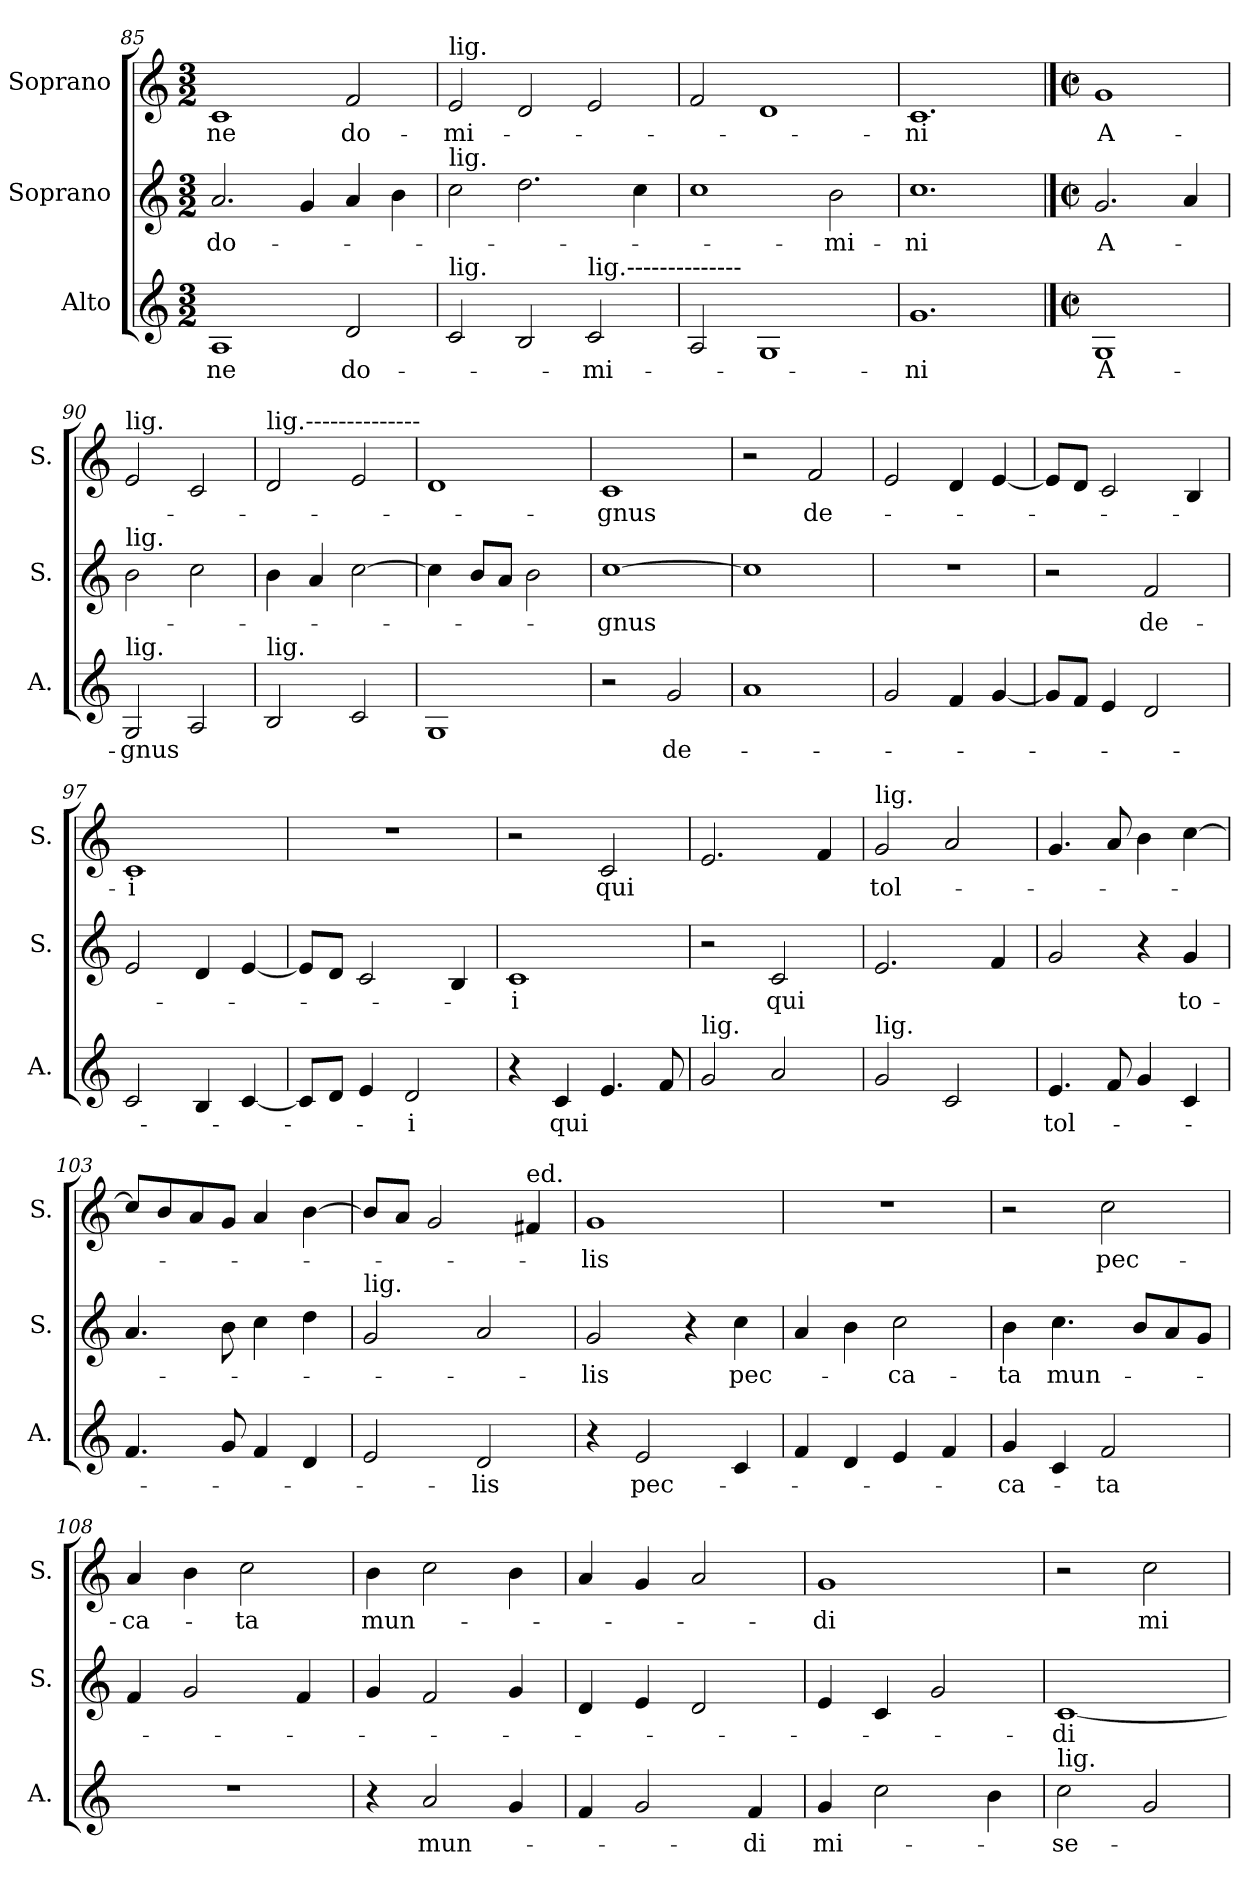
**kern	**text	**kern	**text	**kern	**text
*part3	*part3	*part2	*part2	*part1	*part1
*staff3	*staff3	*staff2	*staff2	*staff1	*staff1
*I"Alto	*	*I"Soprano	*	*I"Soprano	*
*I'A.	*	*I'S.	*	*I'S.	*
*clefG2	*	*clefG2	*	*clefG2	*
*k[]	*	*k[]	*	*k[]	*
*M3/2	*	*M3/2	*	*M3/2	*
=85	=85	=85	=85	=85	=85
!	!LO:LY:b	!	!LO:LY:b	!	!LO:LY:b
1A	-ne	2.a/	do-	1c	-ne
.	.	4g/	.	.	.
!	!LO:LY:b	!	!	!	!LO:LY:b
2d/	do-	4a/	.	2f/	do-
.	.	4b\	.	.	.
=86	=86	=86	=86	=86	=86
!	!	!	!	!LO:TX:a:t=lig.	!
!	!	!LO:TX:a:t=lig.	!	!	!
!LO:TX:a:t=lig.	!	!	!	!	!
!	!	!	!	!	!LO:LY:b
2c/	.	2cc\	.	2e/	-mi-
2B/	.	2.dd\	.	2d/	.
!LO:TX:a:t=lig.--------------	!	!	!	!	!
!	!LO:LY:b	!	!	!	!
2c/	-mi-	.	.	2e/	.
.	.	4cc\	.	.	.
=87	=87	=87	=87	=87	=87
2A/	.	1cc	.	2f/	.
1G	.	.	.	1d	.
!	!	!	!LO:LY:b	!	!
.	.	2b\	mi-	.	.
=88	=88	=88	=88	=88	=88
!	!LO:LY:b	!	!LO:LY:b	!	!LO:LY:b
1.g	-ni	1.cc	-ni	1.c	-ni
==89	==89	==89	==89	==89	==89
*M2/2	*	*M2/2	*	*M2/2	*
*met(c|)	*	*met(c|)	*	*met(c|)	*
!	!LO:LY:b	!	!LO:LY:b	!	!LO:LY:b
1G	A-	2.g/	A-	1g	A-
.	.	4a/	.	.	.
=90	=90	=90	=90	=90	=90
!	!	!	!	!LO:TX:a:t=lig.	!
!	!	!LO:TX:a:t=lig.	!	!	!
!LO:TX:a:t=lig.	!	!	!	!	!
!	!LO:LY:b	!	!	!	!
2G/	-gnus	2b\	.	2e/	.
2A/	.	2cc\	.	2c/	.
=91	=91	=91	=91	=91	=91
!	!	!	!	!LO:TX:a:t=lig.--------------	!
!LO:TX:a:t=lig.	!	!	!	!	!
2B/	.	4b\	.	2d/	.
.	.	4a/	.	.	.
2c/	.	[2cc\	.	2e/	.
=92	=92	=92	=92	=92	=92
1G	.	4cc\]	.	1d	.
.	.	8b/L	.	.	.
.	.	8a/J	.	.	.
.	.	2b\	.	.	.
=93	=93	=93	=93	=93	=93
!	!	!	!LO:LY:b	!	!LO:LY:b
2r	.	[1cc	-gnus	1c	-gnus
!	!LO:LY:b	!	!	!	!
2g/	de-	.	.	.	.
=94	=94	=94	=94	=94	=94
1a	.	1cc]	.	2r	.
!	!	!	!	!	!LO:LY:b
.	.	.	.	2f/	de-
=95	=95	=95	=95	=95	=95
2g/	.	1r	.	2e/	.
4f/	.	.	.	4d/	.
[4g/	.	.	.	[4e/	.
=96	=96	=96	=96	=96	=96
8g/L]	.	2r	.	8e/L]	.
8f/J	.	.	.	8d/J	.
4e/	.	.	.	2c/	.
!	!	!	!LO:LY:b	!	!
2d/	.	2f/	de-	.	.
.	.	.	.	4B/	.
=97	=97	=97	=97	=97	=97
!	!	!	!	!	!LO:LY:b
2c/	.	2e/	.	1c	-i
4B/	.	4d/	.	.	.
[4c/	.	[4e/	.	.	.
=98	=98	=98	=98	=98	=98
8c/L]	.	8e/L]	.	1r	.
8d/J	.	8d/J	.	.	.
4e/	.	2c/	.	.	.
!	!LO:LY:b	!	!	!	!
2d/	-i	.	.	.	.
.	.	4B/	.	.	.
=99	=99	=99	=99	=99	=99
!	!	!	!LO:LY:b	!	!
4r	.	1c	-i	2r	.
!	!LO:LY:b	!	!	!	!
4c/	qui	.	.	.	.
!	!	!	!	!	!LO:LY:b
4.e/	.	.	.	2c/	qui
8f/	.	.	.	.	.
=100	=100	=100	=100	=100	=100
!LO:TX:a:t=lig.	!	!	!	!	!
2g/	.	2r	.	2.e/	.
!	!	!	!LO:LY:b	!	!
2a/	.	2c/	-qui	.	.
.	.	.	.	4f/	.
=101	=101	=101	=101	=101	=101
!	!	!	!	!LO:TX:a:t=lig.	!
!LO:TX:a:t=lig.	!	!	!	!	!
!	!	!	!	!	!LO:LY:b
2g/	.	2.e/	.	2g/	tol-
2c/	.	.	.	2a/	.
.	.	4f/	.	.	.
=102	=102	=102	=102	=102	=102
!	!LO:LY:b	!	!	!	!
4.e/	tol-	2g/	.	4.g/	.
8f/	.	.	.	8a/	.
4g/	.	4r	.	4b\	.
!	!	!	!LO:LY:b	!	!
4c/	.	4g/	to-	[4cc\	.
=103	=103	=103	=103	=103	=103
4.f/	.	4.a/	.	8cc/L]	.
.	.	.	.	8b/	.
.	.	.	.	8a/	.
8g/	.	8b\	.	8g/J	.
4f/	.	4cc\	.	4a/	.
4d/	.	4dd\	.	[4b\	.
=104	=104	=104	=104	=104	=104
!	!	!LO:TX:a:t=lig.	!	!	!
2e/	.	2g/	.	8b/L]	.
.	.	.	.	8a/J	.
.	.	.	.	2g/	.
!	!LO:LY:b	!	!	!	!
2d/	lis	2a/	.	.	.
!	!	!	!	!LO:TX:a:t=ed.	!
.	.	.	.	4f#X/	.
=105	=105	=105	=105	=105	=105
!	!	!	!LO:LY:b	!	!LO:LY:b
4r	.	2g/	-lis	1g	-lis
!	!LO:LY:b	!	!	!	!
2e/	pec-	.	.	.	.
.	.	4r	.	.	.
!	!	!	!LO:LY:b	!	!
4c/	.	4cc\	pec-	.	.
=106	=106	=106	=106	=106	=106
4f/	.	4a/	.	1r	.
4d/	.	4b\	.	.	.
!	!	!	!LO:LY:b	!	!
4e/	.	2cc\	-ca-	.	.
4f/	.	.	.	.	.
=107	=107	=107	=107	=107	=107
!	!LO:LY:b	!	!LO:LY:b	!	!
4g/	-ca-	4b\	-ta	2r	.
!	!	!	!LO:LY:b	!	!
4c/	.	4.cc\	mun-	.	.
!	!LO:LY:b	!	!	!	!LO:LY:b
2f/	-ta	.	.	2cc\	pec-
.	.	8b/L	.	.	.
.	.	8a/	.	.	.
.	.	8g/J	.	.	.
=108	=108	=108	=108	=108	=108
!	!	!	!	!	!LO:LY:b
1r	.	4f/	.	4a/	-ca-
.	.	2g/	.	4b\	.
!	!	!	!	!	!LO:LY:b
.	.	.	.	2cc\	-ta
.	.	4f/	.	.	.
=109	=109	=109	=109	=109	=109
!	!	!	!	!	!LO:LY:b
4r	.	4g/	.	4b\	mun-
!	!LO:LY:b	!	!	!	!
2a/	mun-	2f/	.	2cc\	.
4g/	.	4g/	.	4b\	.
=110	=110	=110	=110	=110	=110
4f/	.	4d/	.	4a/	.
2g/	.	4e/	.	4g/	.
.	.	2d/	.	2a/	.
!	!LO:LY:b	!	!	!	!
4f/	-di	.	.	.	.
=111	=111	=111	=111	=111	=111
!	!LO:LY:b	!	!	!	!LO:LY:b
4g/	mi-	4e/	.	1g	-di
2cc\	.	4c/	.	.	.
.	.	2g/	.	.	.
4b\	.	.	.	.	.
=112	=112	=112	=112	=112	=112
!LO:TX:a:t=lig.	!	!	!	!	!
!	!LO:LY:b	!	!LO:LY:b	!	!
2cc\	se-	[1c	-di	2r	.
!	!	!	!	!	!LO:LY:b
2g/	.	.	.	2cc\	mi-
=	=	=	=	=	=
*-	*-	*-	*-	*-	*-
